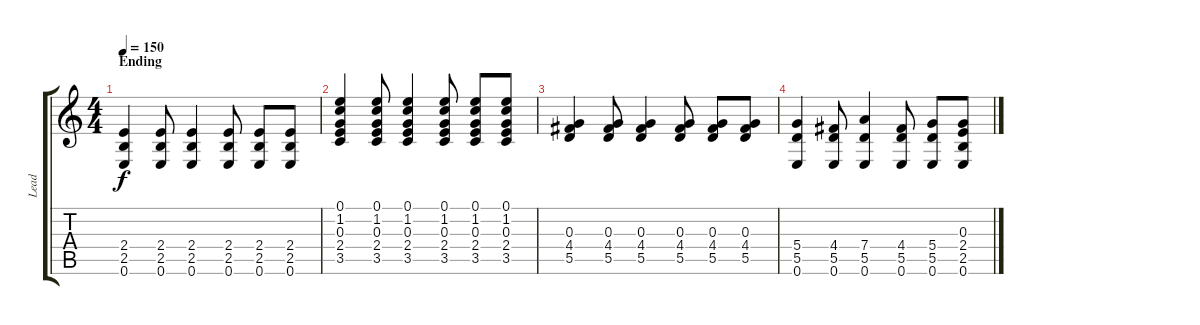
\track ("Lead" "Lead") {instrument acousticguitarsteel}
\staff {score tabs}
\tuning (E4 B3 G3 D3 A2 E2) {hide}
\ts (4 4)
\section ("" "Ending")
\tempo 150
\clef g2
\ks c
(2.4 2.5 0.6).4{dy f} (2.4 2.5 0.6).8 (2.4 2.5 0.6).4 (2.4 2.5 0.6).8 (2.4 2.5 0.6).8 (2.4 2.5 0.6).8 |
(0.1 1.2 0.3 2.4 3.5).4 (0.1 1.2 0.3 2.4 3.5).8 (0.1 1.2 0.3 2.4 3.5).4 (0.1 1.2 0.3 2.4 3.5).8 (0.1 1.2 0.3 2.4 3.5).8 (0.1 1.2 0.3 2.4 3.5).8 |
(0.3 4.4 5.5).4 (0.3 4.4 5.5).8 (0.3 4.4 5.5).4 (0.3 4.4 5.5).8 (0.3 4.4 5.5).8 (0.3 4.4 5.5).8 |
(5.4 5.5 0.6).4 (4.4 5.5 0.6).8 (7.4 5.5 0.6).4 (4.4 5.5 0.6).8 (5.4 5.5 0.6).8 (0.3 2.4 2.5 0.6).8
